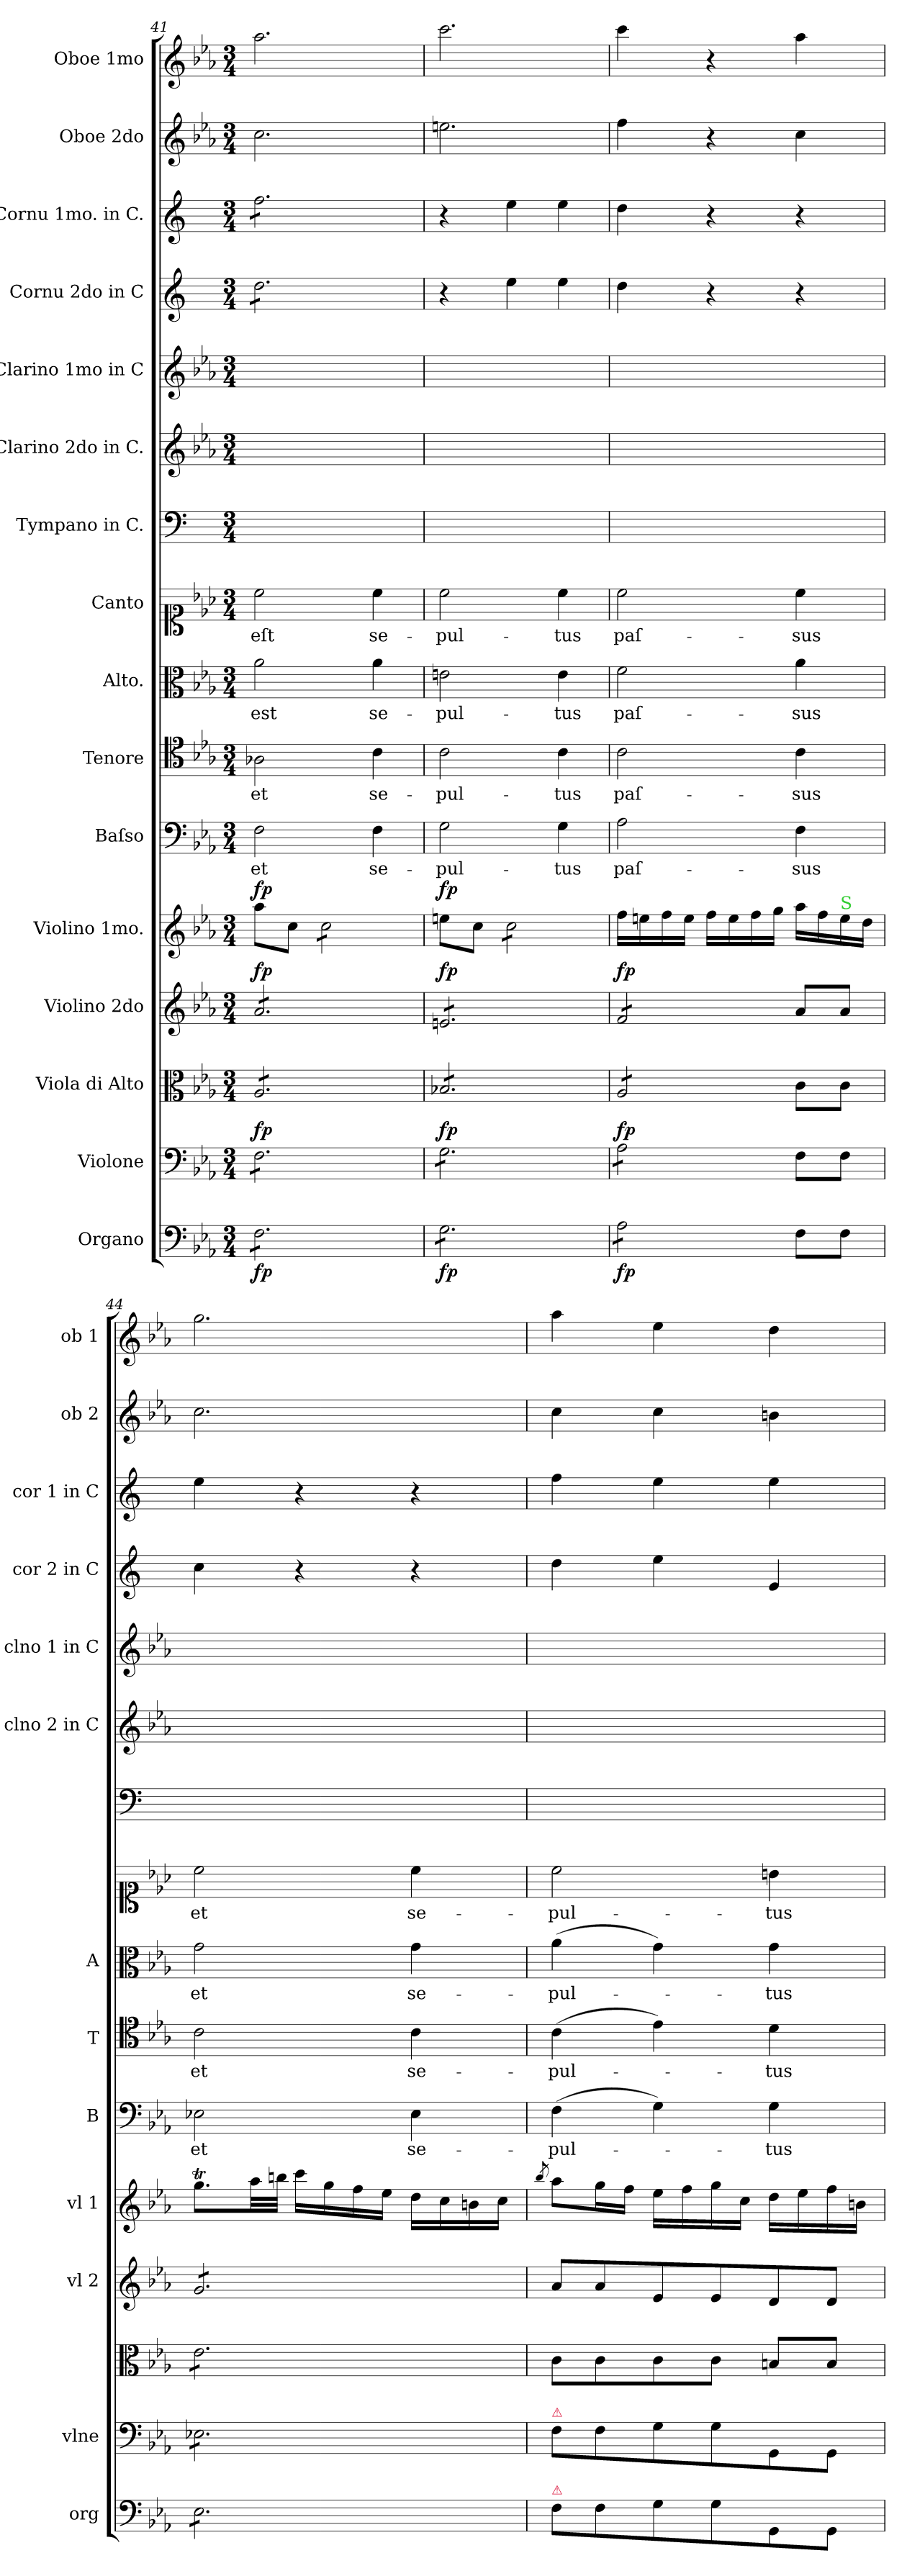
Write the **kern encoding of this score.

**kern	**dynam	**kern	**dynam	**kern	**kern	**dynam	**kern	**dynam	**kern	**text	**kern	**text	**kern	**text	**kern	**text	**kern	**kern	**kern	**kern	**kern	**kern	**kern
*part16	*part16	*part15	*part15	*part14	*part13	*part13	*part12	*part12	*part11	*part11	*part10	*part10	*part9	*part9	*part8	*part8	*part7	*part6	*part5	*part4	*part3	*part2	*part1
*staff16	*staff16	*staff15	*staff15	*staff14	*staff13	*staff13	*staff12	*staff12	*staff11	*staff11	*staff10	*staff10	*staff9	*staff9	*staff8	*staff8	*staff7	*staff6	*staff5	*staff4	*staff3	*staff2	*staff1
*I"Organo	*	*I"Violone	*	*I"Viola di Alto	*I"Violino 2do	*	*I"Violino 1mo.	*	*I"Baſso	*	*I"Tenore	*	*I"Alto.	*	*I"Canto	*	*I"Tympano in C.	*I"Clarino 2do in C.	*I"Clarino 1mo in C	*I"Cornu 2do in C	*I"Cornu 1mo. in C.	*I"Oboe 2do	*I"Oboe 1mo
*I'org	*	*I'vlne	*	*	*I'vl 2	*	*I'vl 1	*	*I'B	*	*I'T	*	*I'A	*	*	*	*	*I'clno 2 in C	*I'clno 1 in C	*I'cor 2 in C	*I'cor 1 in C	*I'ob 2	*I'ob 1
*clefF4	*	*clefF4	*	*clefC3	*clefG2	*	*clefG2	*	*clefF4	*	*clefC4	*	*clefC3	*	*clefC1	*	*clefF4	*clefG2	*clefG2	*clefG2	*clefG2	*clefG2	*clefG2
*	*	*	*	*	*	*	*	*	*	*	*	*	*	*	*	*	*	*	*	*ITrd5c9	*ITrd5c9	*	*
*k[b-e-a-]	*	*k[b-e-a-]	*	*k[b-e-a-]	*k[b-e-a-]	*	*k[b-e-a-]	*	*k[b-e-a-]	*	*k[b-e-a-]	*	*k[b-e-a-]	*	*k[b-e-a-]	*	*k[]	*k[b-e-a-]	*k[b-e-a-]	*k[b-e-a-]	*k[b-e-a-]	*k[b-e-a-]	*k[b-e-a-]
*c:	*	*c:	*	*c:	*c:	*	*c:	*	*c:	*	*c:	*	*c:	*	*c:	*	*	*c:	*c:	*c:	*c:	*c:	*c:
*M3/4	*	*M3/4	*	*M3/4	*M3/4	*	*M3/4	*	*M3/4	*	*M3/4	*	*M3/4	*	*M3/4	*	*M3/4	*M3/4	*M3/4	*M3/4	*M3/4	*M3/4	*M3/4
=41	=41	=41	=41	=41	=41	=41	=41	=41	=41	=41	=41	=41	=41	=41	=41	=41	=41	=41	=41	=41	=41	=41	=41
!	!	!	!LO:DY:a	!	!	!LO:DY:a	!	!LO:DY:a	!	!	!	!	!	!	!	!	!	!	!	!	!	!	!
*tremolo	*	*	*	*	*	*	*	*	*	*	*	*	*	*	*	*	*	*	*	*	*	*	*
*	*	*tremolo	*	*	*	*	*	*	*	*	*	*	*	*	*	*	*	*	*	*	*	*	*
*	*	*	*	*tremolo	*	*	*	*	*	*	*	*	*	*	*	*	*	*	*	*	*	*	*
*	*	*	*	*	*tremolo	*	*	*	*	*	*	*	*	*	*	*	*	*	*	*	*	*	*
*	*	*	*	*	*	*	*	*	*	*	*	*	*	*	*	*	*	*	*	*tremolo	*	*	*
*	*	*	*	*	*	*	*	*	*	*	*	*	*	*	*	*	*	*	*	*	*tremolo	*	*
8F\L	fp.	8F\L	fp.	8A-/L	8a-/L	fp.	8aa-\L	fp.	2F\	et	2A-X\	et	2a-\	est	2cc\	eſt	2.ryy	2.ryy	2.ryy	8f\L	8a-\L	2.cc\	2.aa-\
8F\	.	8F\	.	8A-/	8a-/	.	8cc\J	.	.	.	.	.	.	.	.	.	.	.	.	8f\	8a-\	.	.
*	*	*	*	*	*	*	*tremolo	*	*	*	*	*	*	*	*	*	*	*	*	*	*	*	*
8F\	.	8F\	.	8A-/	8a-/	.	8cc\L	.	.	.	.	.	.	.	.	.	.	.	.	8f\	8a-\	.	.
8F\	.	8F\	.	8A-/	8a-/	.	8cc\	.	.	.	.	.	.	.	.	.	.	.	.	8f\	8a-\	.	.
8F\	.	8F\	.	8A-/	8a-/	.	8cc\	.	4F\	se-	4c\	se-	4a-\	se-	4cc\	se-	.	.	.	8f\	8a-\	.	.
8F\J	.	8F\J	.	8A-/J	8a-/J	.	8cc\J	.	.	.	.	.	.	.	.	.	.	.	.	8f\J	8a-\J	.	.
*	*	*	*	*	*	*	*	*	*	*	*	*	*	*	*	*	*	*	*	*	*Xtremolo	*	*
*	*	*	*	*	*	*	*	*	*	*	*	*	*	*	*	*	*	*	*	*Xtremolo	*	*	*
*	*	*	*	*	*	*	*Xtremolo	*	*	*	*	*	*	*	*	*	*	*	*	*	*	*	*
=42	=42	=42	=42	=42	=42	=42	=42	=42	=42	=42	=42	=42	=42	=42	=42	=42	=42	=42	=42	=42	=42	=42	=42
!	!	!	!LO:DY:a	!	!	!LO:DY:a	!	!LO:DY:a	!	!	!	!	!	!	!	!	!	!	!	!	!	!	!
8G\L	fp.	8G\L	fp.	8B-X/L	8en/L	fp.	8een\L	fp.	2G\	-pul-	2c\	-pul-	2en\	-pul-	2cc\	-pul-	2.ryy	2.ryy	2.ryy	4r	4r	2.een\	2.ccc\
8G\	.	8G\	.	8B-X/	8en/	.	8cc\J	.	.	.	.	.	.	.	.	.	.	.	.	.	.	.	.
*	*	*	*	*	*	*	*tremolo	*	*	*	*	*	*	*	*	*	*	*	*	*	*	*	*
8G\	.	8G\	.	8B-X/	8en/	.	8cc\L	.	.	.	.	.	.	.	.	.	.	.	.	4g\	4g\	.	.
8G\	.	8G\	.	8B-X/	8en/	.	8cc\	.	.	.	.	.	.	.	.	.	.	.	.	.	.	.	.
8G\	.	8G\	.	8B-X/	8en/	.	8cc\	.	4G\	-tus	4c\	-tus	4e\	-tus	4cc\	-tus	.	.	.	4g\	4g\	.	.
8G\J	.	8G\J	.	8B-X/J	8en/J	.	8cc\J	.	.	.	.	.	.	.	.	.	.	.	.	.	.	.	.
*	*	*	*	*	*	*	*Xtremolo	*	*	*	*	*	*	*	*	*	*	*	*	*	*	*	*
=43	=43	=43	=43	=43	=43	=43	=43	=43	=43	=43	=43	=43	=43	=43	=43	=43	=43	=43	=43	=43	=43	=43	=43
!	!	!	!LO:DY:a	!	!	!LO:DY:a	!	!	!	!	!	!	!	!	!	!	!	!	!	!	!	!	!
8A-\L	fp	8A-\L	fp.	8A-/L	8f/L	fp.	16ff\LL	.	2A-\	paſ-	2c\	paſ-	2f\	paſ-	2cc\	paſ-	2.ryy	2.ryy	2.ryy	4f\	4f\	4ff\	4ccc\
.	.	.	.	.	.	.	16een\	.	.	.	.	.	.	.	.	.	.	.	.	.	.	.	.
8A-\	.	8A-\	.	8A-/	8f/	.	16ff\	.	.	.	.	.	.	.	.	.	.	.	.	.	.	.	.
.	.	.	.	.	.	.	16ee\JJ	.	.	.	.	.	.	.	.	.	.	.	.	.	.	.	.
8A-\	.	8A-\	.	8A-/	8f/	.	16ff\LL	.	.	.	.	.	.	.	.	.	.	.	.	4r	4r	4r	4r
.	.	.	.	.	.	.	16ee\	.	.	.	.	.	.	.	.	.	.	.	.	.	.	.	.
8A-\J	.	8A-\J	.	8A-/J	8f/J	.	16ff\	.	.	.	.	.	.	.	.	.	.	.	.	.	.	.	.
*	*	*	*	*	*Xtremolo	*	*	*	*	*	*	*	*	*	*	*	*	*	*	*	*	*	*
*	*	*	*	*Xtremolo	*	*	*	*	*	*	*	*	*	*	*	*	*	*	*	*	*	*	*
*	*	*Xtremolo	*	*	*	*	*	*	*	*	*	*	*	*	*	*	*	*	*	*	*	*	*
*Xtremolo	*	*	*	*	*	*	*	*	*	*	*	*	*	*	*	*	*	*	*	*	*	*	*
.	.	.	.	.	.	.	16gg\JJ	.	.	.	.	.	.	.	.	.	.	.	.	.	.	.	.
8F\L	.	8F\L	.	8c\L	8a-/L	.	16aa-\LL	.	4F\	-sus	4c\	-sus	4a-\	-sus	4cc\	-sus	.	.	.	4r	4r	4cc\	4aa-\
.	.	.	.	.	.	.	16ff\	.	.	.	.	.	.	.	.	.	.	.	.	.	.	.	.
!	!	!	!	!	!	!	!LO:TX:a:color=limegreen:t=S	!	!	!	!	!	!	!	!	!	!	!	!	!	!	!	!
8F\J	.	8F\J	.	8c\J	8a-/J	.	16ee\	.	.	.	.	.	.	.	.	.	.	.	.	.	.	.	.
.	.	.	.	.	.	.	16dd\JJ	.	.	.	.	.	.	.	.	.	.	.	.	.	.	.	.
=44	=44	=44	=44	=44	=44	=44	=44	=44	=44	=44	=44	=44	=44	=44	=44	=44	=44	=44	=44	=44	=44	=44	=44
*tremolo	*	*	*	*	*	*	*	*	*	*	*	*	*	*	*	*	*	*	*	*	*	*	*
*	*	*tremolo	*	*	*	*	*	*	*	*	*	*	*	*	*	*	*	*	*	*	*	*	*
*	*	*	*	*tremolo	*	*	*	*	*	*	*	*	*	*	*	*	*	*	*	*	*	*	*
*	*	*	*	*	*tremolo	*	*	*	*	*	*	*	*	*	*	*	*	*	*	*	*	*	*
8E-\L	.	8E-X\L	.	8e-\L	8g/L	.	8.ggt\L	.	2E-X\	et	2c\	et	2g\	et	2cc\	et	2.ryy	2.ryy	2.ryy	4e-\	4g\	2.cc\	2.gg\
8E-\	.	8E-X\	.	8e-\	8g/	.	.	.	.	.	.	.	.	.	.	.	.	.	.	.	.	.	.
.	.	.	.	.	.	.	32aa-\LL	.	.	.	.	.	.	.	.	.	.	.	.	.	.	.	.
.	.	.	.	.	.	.	32bbn\JJJ	.	.	.	.	.	.	.	.	.	.	.	.	.	.	.	.
8E-\	.	8E-X\	.	8e-\	8g/	.	16ccc\LL	.	.	.	.	.	.	.	.	.	.	.	.	4r	4r	.	.
.	.	.	.	.	.	.	16gg\	.	.	.	.	.	.	.	.	.	.	.	.	.	.	.	.
8E-\	.	8E-X\	.	8e-\	8g/	.	16ff\	.	.	.	.	.	.	.	.	.	.	.	.	.	.	.	.
.	.	.	.	.	.	.	16ee-\JJ	.	.	.	.	.	.	.	.	.	.	.	.	.	.	.	.
8E-\	.	8E-X\	.	8e-\	8g/	.	16dd\LL	.	4E-\	se-	4c\	se-	4g\	se-	4cc\	se-	.	.	.	4r	4r	.	.
.	.	.	.	.	.	.	16cc\	.	.	.	.	.	.	.	.	.	.	.	.	.	.	.	.
8E-\J	.	8E-X\J	.	8e-\J	8g/J	.	16bn\	.	.	.	.	.	.	.	.	.	.	.	.	.	.	.	.
*	*	*	*	*	*Xtremolo	*	*	*	*	*	*	*	*	*	*	*	*	*	*	*	*	*	*
*	*	*	*	*Xtremolo	*	*	*	*	*	*	*	*	*	*	*	*	*	*	*	*	*	*	*
*	*	*Xtremolo	*	*	*	*	*	*	*	*	*	*	*	*	*	*	*	*	*	*	*	*	*
*Xtremolo	*	*	*	*	*	*	*	*	*	*	*	*	*	*	*	*	*	*	*	*	*	*	*
.	.	.	.	.	.	.	16cc\JJ	.	.	.	.	.	.	.	.	.	.	.	.	.	.	.	.
=45	=45	=45	=45	=45	=45	=45	=45	=45	=45	=45	=45	=45	=45	=45	=45	=45	=45	=45	=45	=45	=45	=45	=45
.	.	.	.	.	.	.	8qbb-/	.	.	.	.	.	.	.	.	.	.	.	.	.	.	.	.
!	!	!LO:TX:a:color=crimson:t=⚠	!	!	!	!	!	!	!	!	!	!	!	!	!	!	!	!	!	!	!	!	!
!LO:TX:a:color=crimson:t=⚠	!	!	!	!	!	!	!	!	!	!	!	!	!	!	!	!	!	!	!	!	!	!	!
8F\L	.	8F\L	.	8c\L	8a-/L	.	8aa-\L	.	(4F\	-pul-	(4c\	-pul-	(4a-\	-pul-	2cc\	-pul-	2.ryy	2.ryy	2.ryy	4f\	4a-\	4cc\	4aa-\
8F\	.	8F\	.	8c\	8a-/	.	16gg\L	.	.	.	.	.	.	.	.	.	.	.	.	.	.	.	.
.	.	.	.	.	.	.	16ff\JJ	.	.	.	.	.	.	.	.	.	.	.	.	.	.	.	.
8G\	.	8G\	.	8c\	8e-/	.	16ee-\LL	.	4G\)	.	4e-\)	.	4g\)	.	.	.	.	.	.	4g\	4g\	4cc\	4ee-\
.	.	.	.	.	.	.	16ff\	.	.	.	.	.	.	.	.	.	.	.	.	.	.	.	.
8G\	.	8G\	.	8c\J	8e-/	.	16gg\	.	.	.	.	.	.	.	.	.	.	.	.	.	.	.	.
.	.	.	.	.	.	.	16cc\JJ	.	.	.	.	.	.	.	.	.	.	.	.	.	.	.	.
8GG/	.	8GG/	.	8Bn/L	8d/	.	16dd\LL	.	4G\	-tus	4d\	-tus	4g\	-tus	4bn\	-tus	.	.	.	4G/	4g\	4bn\	4dd\
.	.	.	.	.	.	.	16ee-\	.	.	.	.	.	.	.	.	.	.	.	.	.	.	.	.
8GG/J	.	8GG/J	.	8B/J	8d/J	.	16ff\	.	.	.	.	.	.	.	.	.	.	.	.	.	.	.	.
.	.	.	.	.	.	.	16bn\JJ	.	.	.	.	.	.	.	.	.	.	.	.	.	.	.	.
=	=	=	=	=	=	=	=	=	=	=	=	=	=	=	=	=	=	=	=	=	=	=	=
*-	*-	*-	*-	*-	*-	*-	*-	*-	*-	*-	*-	*-	*-	*-	*-	*-	*-	*-	*-	*-	*-	*-	*-
